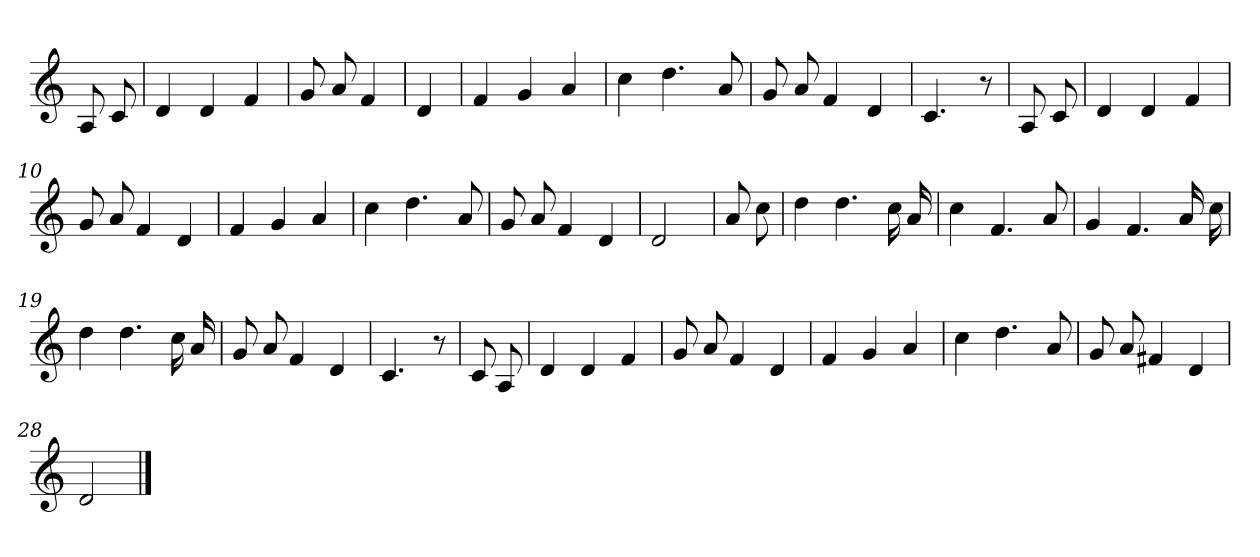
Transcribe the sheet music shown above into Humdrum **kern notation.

**kern
*part1
*staff1
*clefG2
*k[]
=
8A
8c
=1
4d
4d
4f
=2
8g
8a
4f
=3
4d
=4
4f
4g
4a
=5
4cc
4.dd
8a
=6
8g
8a
4f
4d
=7
4.c
8r
=8
8A
8c
=9
4d
4d
4f
=10
8g
8a
4f
4d
=11
4f
4g
4a
=12
4cc
4.dd
8a
=13
8g
8a
4f
4d
=14
2d
=15
8a
8cc
=16
4dd
4.dd
16cc
16a
=17
4cc
4.f
8a
=18
4g
4.f
16a
16cc
=19
4dd
4.dd
16cc
16a
=20
8g
8a
4f
4d
=21
4.c
8r
=22
8c
8A
=23
4d
4d
4f
=24
8g
8a
4f
4d
=25
4f
4g
4a
=26
4cc
4.dd
8a
=27
8g
8a
4f#X
4d
=28
2d
==
*-
